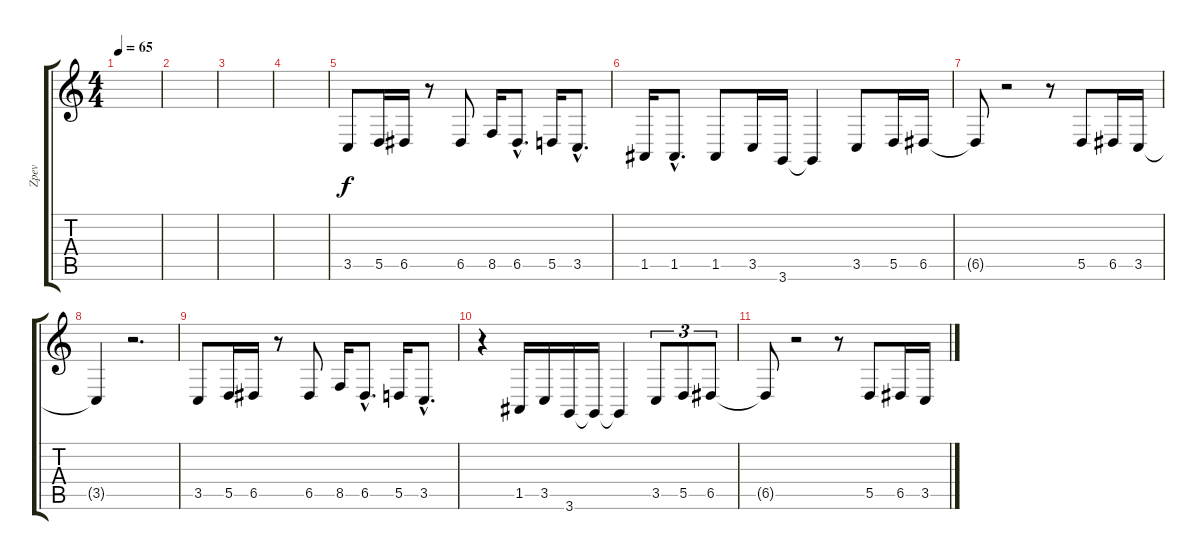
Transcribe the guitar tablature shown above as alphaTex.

\track ("Zpev" "Zpev") {instrument choiraahs}
\staff {score tabs}
\tuning (E4 B3 G3 D3 A2 E2) {hide}
\ts (4 4)
\tempo 65
\clef g2
\ks c
|
|
|
|
3.5.8 5.5.16 6.5.16 r.8 6.5.8 8.5.16 6.5{hac}.8{d} 5.5.16 3.5{hac}.8{d} |
1.5.16 1.5{hac}.8{d} 1.5.8 3.5.16 3.6.16 3.6{t}.4 3.5.8 5.5.16 6.5.16 |
6.5{t}.8 r.2 r.8 5.5.8 6.5.16 3.5.16 |
3.5{t}.4 r.2{d} |
3.5.8 5.5.16 6.5.16 r.8 6.5.8 8.5.16 6.5{hac}.8{d} 5.5.16 3.5{hac}.8{d} |
r.4 1.5.16 3.5.16 3.6.16 3.6{t}.16 3.6{t}.4 3.5.8{tu (3 2)} 5.5.8{tu (3 2)} 6.5.8{tu (3 2)} |
6.5{t}.8 r.2 r.8 5.5.8 6.5.16 3.5.16
